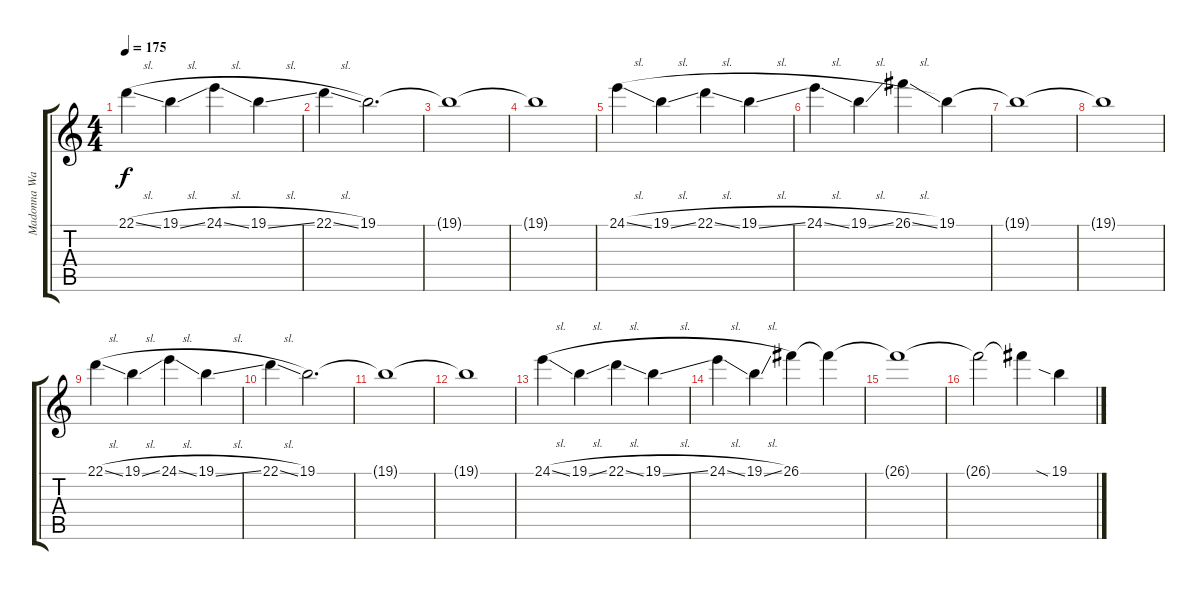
\track ("Madonna Wayne Gacy" "Madonna Wa") {instrument synthstrings1}
\staff {score tabs}
\tuning (E4 B3 G3 D3 A2 E2) {hide}
\ts (4 4)
\tempo 175
\clef g2
\ks c
22.1{sl}.4{dy f} 19.1{sl}.4 24.1{sl}.4 19.1{sl}.4 |
22.1{sl}.4 19.1.2{d} |
19.1{t}.1 |
19.1{t}.1 |
24.1{sl}.4 19.1{sl}.4 22.1{sl}.4 19.1{sl}.4 |
24.1{sl}.4 19.1{sl}.4 26.1{sl}.4 19.1.4 |
19.1{t}.1 |
19.1{t}.1 |
22.1{sl}.4 19.1{sl}.4 24.1{sl}.4 19.1{sl}.4 |
22.1{sl}.4 19.1.2{d} |
19.1{t}.1 |
19.1{t}.1 |
24.1{sl}.4 19.1{sl}.4 22.1{sl}.4 19.1{sl}.4 |
24.1{sl}.4 19.1{sl}.4 26.1.4 26.1{t}.4 |
26.1{t}.1 |
26.1{t}.2 26.1{t}.4 19.1{sia}.4
